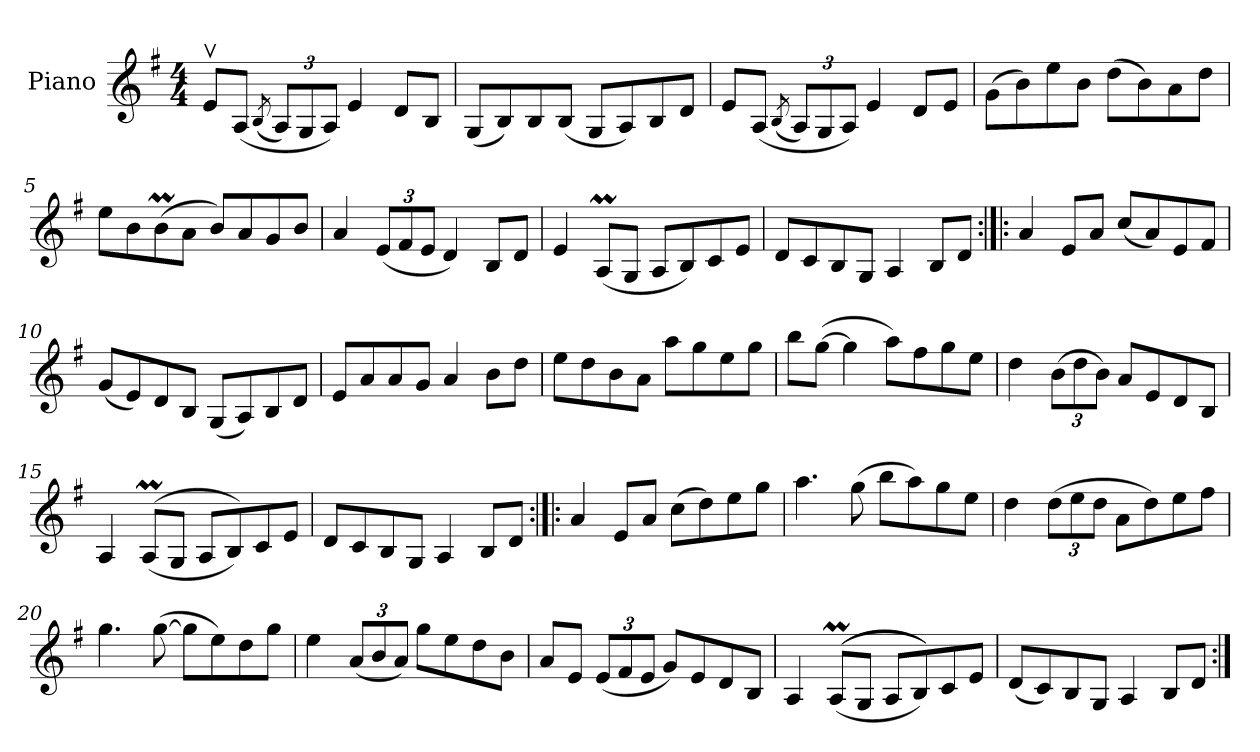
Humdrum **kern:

**kern
*part1
*staff1
*I"Piano
*I'Pno
*clefG2
*k[f#]
*M4/4
=1
8ev/L
(8A/J
(8qB/
*Xbrackettup
12A/L)
12G/
12A/J)
4e/
8d/L
8B/J
=2
(8G/L
8B/)
8B/
(8B/J
8G/L
8A/)
8B/
8d/J
=3
8e/L
(8A/J
(8qB/
12A/L)
12G/
12A/J)
4e/
8d/L
8e/J
=4
(>8g\L
8b\)
8ee\
8b\J
(>8dd\L
8b\)
8a\
8dd\J
!!LO:LB:g=z
=5
8ee\L
8b\
(8bm\
8a\J
8b/L)
8a/
8g/
8b/J
=6
4a/
(12e/L
12f#/
12e/J
4d/)
8B/L
8d/J
=7
4e/
(8AM/L
8G/J
8A/L
8B/)
8c/
8e/J
=8
8d/L
8c/
8B/
8G/J
4A/
8B/L
8d/J
!!LO:LB:g=z
=9:|!|:
4a/
8e/L
8a/J
(8cc/L
8a/)
8e/
8f#/J
=10
(8g/L
8e/)
8d/
8B/J
(8G/L
8A/)
8B/
8d/J
=11
8e/L
8a/
8a/
8g/J
4a/
8b\L
8dd\J
=12
8ee\L
8dd\
8b\
8a\J
8aa\L
8gg\
8ee\
8gg\J
!!LO:LB:g=z
=13
8bb\L
([8gg\J
4gg\]
8aa\L)
8ff#\
8gg\
8ee\J
=14
4dd\
(>12b\L
12dd\
12b\J)
8a/L
8e/
8d/
8B/J
=15
4A/
((8AM/L
8G/J
8A/L
8B/))
8c/
8e/J
=16
8d/L
8c/
8B/
8G/J
4A/
8B/L
8d/J
!!LO:LB:g=z
=17:|!|:
4a/
8e/L
8a/J
(>8cc\L
8dd\)
8ee\
8gg\J
=18
4.aa\
(>8gg\
8bb\L
8aa\)
8gg\
8ee\J
=19
4dd\
(>12dd\L
12ee\
12dd\J
8a\L
8dd\)
8ee\
8ff#\J
=20
4.gg\
(>[8gg\
8gg\L]
8ee\)
8dd\
8gg\J
!!LO:LB:g=z
=21
4ee\
(12a/L
12b/
12a/J)
8gg\L
8ee\
8dd\
8b\J
=22
8a/L
8e/J
(12e/L
12f#/
12e/J
8g/L)
8e/
8d/
8B/J
=23
4A/
(((8AM/L
8G/J
8A/L
8B/)))
8c/
8e/J
=24
(8d/L
8c/)
8B/
8G/J
4A/
8B/L
8d/J
=:|!
*-
